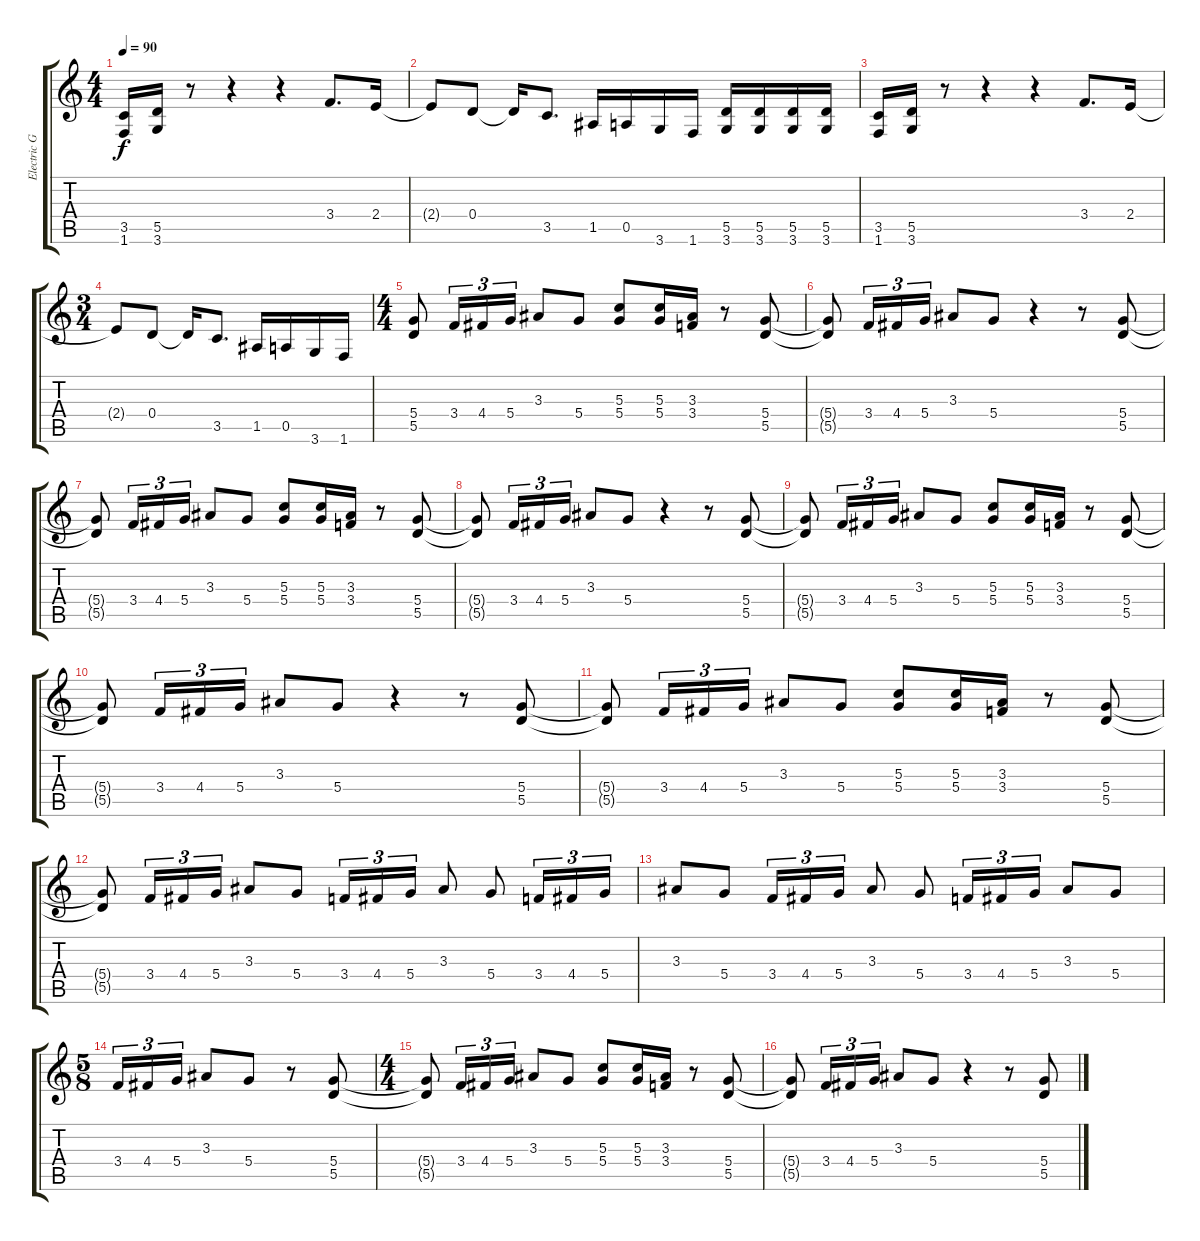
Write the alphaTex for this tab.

\track ("Electric Guitar IV (Backing)" "Electric G") {instrument distortionguitar}
\staff {score tabs}
\tuning (E4 B3 G3 D3 A2 E2) {hide}
\ts (4 4)
\tempo 90
\clef g2
\ks c
(3.5 1.6).16{dy f} (5.5 3.6).16 r.8 r.4 r.4 3.4.8{d} 2.4.16 |
2.4{t}.8 0.4.8 0.4{t}.16 3.5.8{d} 1.5.16 0.5.16 3.6.16 1.6.16 (5.5 3.6).16 (5.5 3.6).16 (5.5 3.6).16 (5.5 3.6).16 |
(3.5 1.6).16 (5.5 3.6).16 r.8 r.4 r.4 3.4.8{d} 2.4.16 |
\ts (3 4)
2.4{t}.8 0.4.8 0.4{t}.16 3.5.8{d} 1.5.16 0.5.16 3.6.16 1.6.16 |
\ts (4 4)
(5.4 5.5).8 3.4.16{tu (3 2)} 4.4.16{tu (3 2)} 5.4.16{tu (3 2)} 3.3.8 5.4.8 (5.3 5.4).8 (5.3 5.4).16 (3.3 3.4).16 r.8 (5.4 5.5).8 |
(5.4{t} 5.5{t}).8 3.4.16{tu (3 2)} 4.4.16{tu (3 2)} 5.4.16{tu (3 2)} 3.3.8 5.4.8 r.4 r.8 (5.4 5.5).8 |
(5.4{t} 5.5{t}).8 3.4.16{tu (3 2)} 4.4.16{tu (3 2)} 5.4.16{tu (3 2)} 3.3.8 5.4.8 (5.3 5.4).8 (5.3 5.4).16 (3.3 3.4).16 r.8 (5.4 5.5).8 |
(5.4{t} 5.5{t}).8 3.4.16{tu (3 2)} 4.4.16{tu (3 2)} 5.4.16{tu (3 2)} 3.3.8 5.4.8 r.4 r.8 (5.4 5.5).8 |
(5.4{t} 5.5{t}).8 3.4.16{tu (3 2)} 4.4.16{tu (3 2)} 5.4.16{tu (3 2)} 3.3.8 5.4.8 (5.3 5.4).8 (5.3 5.4).16 (3.3 3.4).16 r.8 (5.4 5.5).8 |
(5.4{t} 5.5{t}).8 3.4.16{tu (3 2)} 4.4.16{tu (3 2)} 5.4.16{tu (3 2)} 3.3.8 5.4.8 r.4 r.8 (5.4 5.5).8 |
(5.4{t} 5.5{t}).8 3.4.16{tu (3 2)} 4.4.16{tu (3 2)} 5.4.16{tu (3 2)} 3.3.8 5.4.8 (5.3 5.4).8 (5.3 5.4).16 (3.3 3.4).16 r.8 (5.4 5.5).8 |
(5.4{t} 5.5{t}).8 3.4.16{tu (3 2)} 4.4.16{tu (3 2)} 5.4.16{tu (3 2)} 3.3.8 5.4.8 3.4.16{tu (3 2)} 4.4.16{tu (3 2)} 5.4.16{tu (3 2)} 3.3.8 5.4.8 3.4.16{tu (3 2)} 4.4.16{tu (3 2)} 5.4.16{tu (3 2)} |
3.3.8 5.4.8 3.4.16{tu (3 2)} 4.4.16{tu (3 2)} 5.4.16{tu (3 2)} 3.3.8 5.4.8 3.4.16{tu (3 2)} 4.4.16{tu (3 2)} 5.4.16{tu (3 2)} 3.3.8 5.4.8 |
\ts (5 8)
3.4.16{tu (3 2)} 4.4.16{tu (3 2)} 5.4.16{tu (3 2)} 3.3.8 5.4.8 r.8 (5.4 5.5).8 |
\ts (4 4)
(5.4{t} 5.5{t}).8 3.4.16{tu (3 2)} 4.4.16{tu (3 2)} 5.4.16{tu (3 2)} 3.3.8 5.4.8 (5.3 5.4).8 (5.3 5.4).16 (3.3 3.4).16 r.8 (5.4 5.5).8 |
(5.4{t} 5.5{t}).8 3.4.16{tu (3 2)} 4.4.16{tu (3 2)} 5.4.16{tu (3 2)} 3.3.8 5.4.8 r.4 r.8 (5.4 5.5).8
